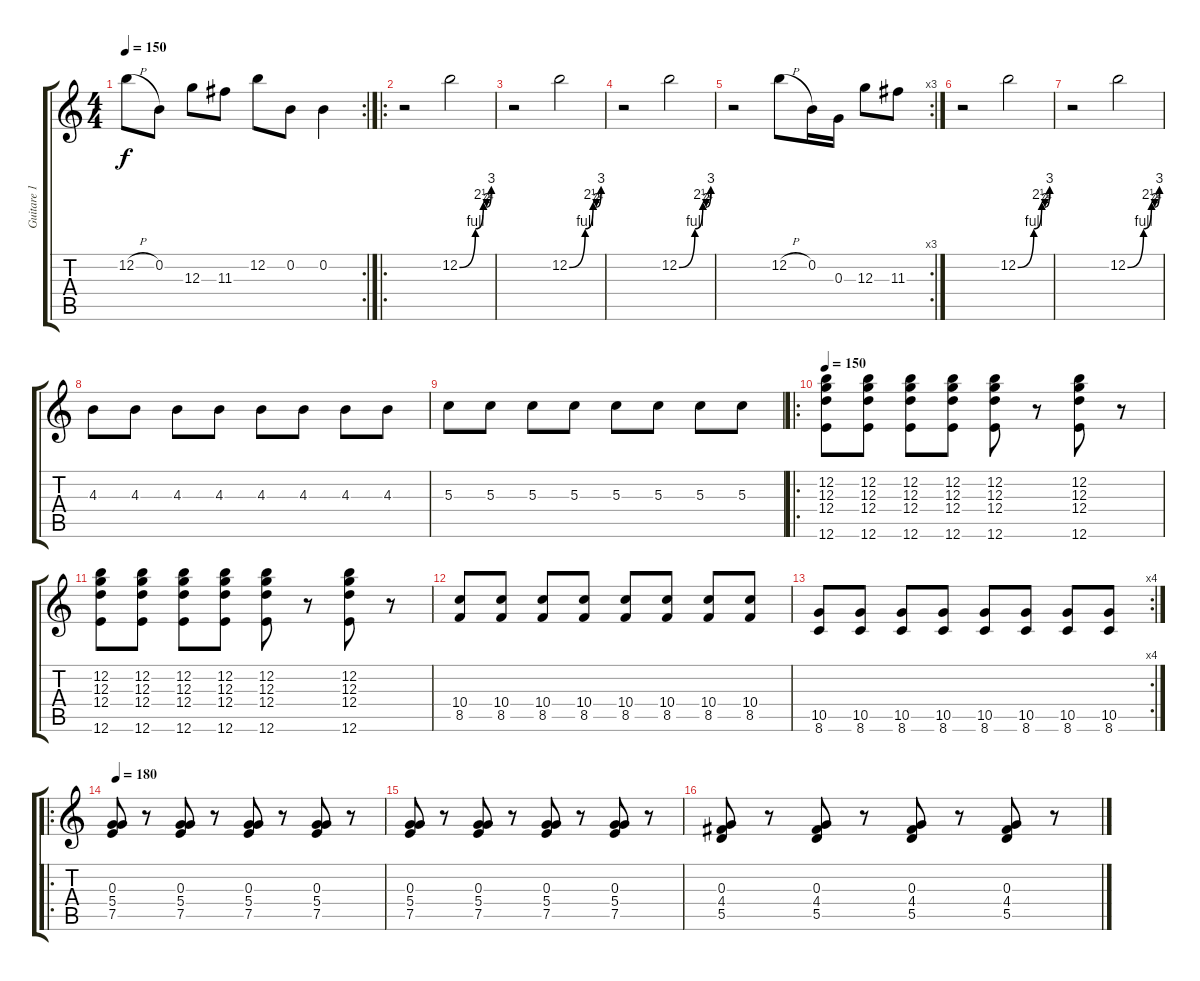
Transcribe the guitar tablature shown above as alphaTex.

\track ("Guitare 1" "Guitare 1") {instrument distortionguitar}
\staff {score tabs}
\tuning (E4 B3 G3 D3 A2 E2) {hide}
\rc 2
\ts (4 4)
\tempo 150
\clef g2
\ks c
12.2{h}.8{dy f} 0.2.8 12.3.8 11.3.8 12.2.8 0.2.8 0.2.4 |
\ro
r.2 12.2{be (custom 0 0 30 4 45 9 51 8 60 12)}.2 |
r.2 12.2{be (custom 0 0 30 4 45 9 51 8 60 12)}.2 |
r.2 12.2{be (custom 0 0 30 4 45 9 51 8 60 12)}.2 |
\rc 3
r.2 12.2{h}.8 0.2.16 0.3.16 12.3.8 11.3.8 |
r.2 12.2{be (custom 0 0 30 4 45 9 51 8 60 12)}.2 |
r.2 12.2{be (custom 0 0 30 4 45 9 51 8 60 12)}.2 |
4.3.8 4.3.8 4.3.8 4.3.8 4.3.8 4.3.8 4.3.8 4.3.8 |
5.3.8 5.3.8 5.3.8 5.3.8 5.3.8 5.3.8 5.3.8 5.3.8 |
\ro
\tempo 150
(12.2 12.3 12.4 12.6).8 (12.2 12.3 12.4 12.6).8 (12.2 12.3 12.4 12.6).8 (12.2 12.3 12.4 12.6).8 (12.2 12.3 12.4 12.6).8 r.8 (12.2 12.3 12.4 12.6).8 r.8 |
(12.2 12.3 12.4 12.6).8 (12.2 12.3 12.4 12.6).8 (12.2 12.3 12.4 12.6).8 (12.2 12.3 12.4 12.6).8 (12.2 12.3 12.4 12.6).8 r.8 (12.2 12.3 12.4 12.6).8 r.8 |
(10.4 8.5).8 (10.4 8.5).8 (10.4 8.5).8 (10.4 8.5).8 (10.4 8.5).8 (10.4 8.5).8 (10.4 8.5).8 (10.4 8.5).8 |
\rc 4
(10.5 8.6).8 (10.5 8.6).8 (10.5 8.6).8 (10.5 8.6).8 (10.5 8.6).8 (10.5 8.6).8 (10.5 8.6).8 (10.5 8.6).8 |
\ro
\tempo 180
(0.3 5.4 7.5).8 r.8 (0.3 5.4 7.5).8 r.8 (0.3 5.4 7.5).8 r.8 (0.3 5.4 7.5).8 r.8 |
(0.3 5.4 7.5).8 r.8 (0.3 5.4 7.5).8 r.8 (0.3 5.4 7.5).8 r.8 (0.3 5.4 7.5).8 r.8 |
(0.3 4.4 5.5).8 r.8 (0.3 4.4 5.5).8 r.8 (0.3 4.4 5.5).8 r.8 (0.3 4.4 5.5).8 r.8
